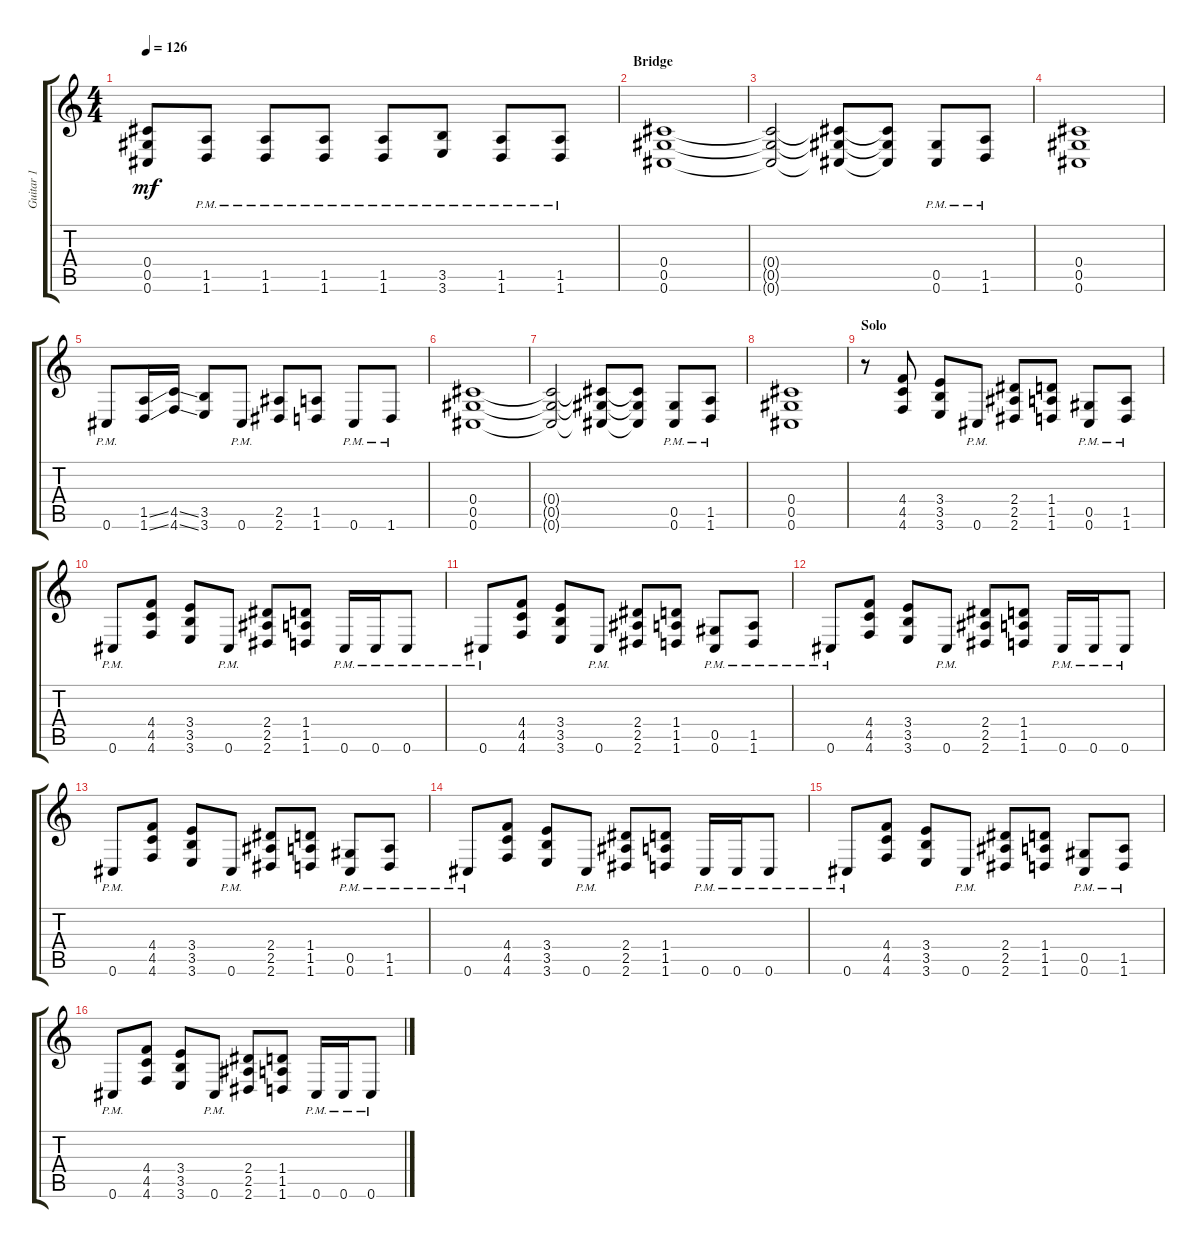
\track ("Guitar 1" "Guitar 1") {instrument distortionguitar}
\staff {score tabs}
\tuning (Eb4 Bb3 Gb3 Db3 Ab2 Db2) {hide}
\ts (4 4)
\tempo 126
\clef g2
\ks c
(0.4 0.5 0.6).8{dy mf} (1.5{pm} 1.6{pm}).8 (1.5{pm} 1.6{pm}).8 (1.5{pm} 1.6{pm}).8 (1.5{pm} 1.6{pm}).8 (3.5{pm} 3.6{pm}).8 (1.5{pm} 1.6{pm}).8 (1.5{pm} 1.6{pm}).8 |
\section ("" "Bridge")
(0.4 0.5 0.6).1 |
(0.4{t} 0.5{t} 0.6{t}).2 (0.4{t} 0.5{t} 0.6{t}).8 (0.4{t} 0.5{t} 0.6{t}).8 (0.5{pm} 0.6{pm}).8 (1.5{pm} 1.6{pm}).8 |
(0.4 0.5 0.6).1 |
0.6{pm}.8 (1.5{ss} 1.6{ss}).16 (4.5{ss} 4.6{ss}).16 (3.5 3.6).8 0.6{pm}.8 (2.5 2.6).8 (1.5 1.6).8 0.6{pm}.8 1.6{pm}.8 |
(0.4 0.5 0.6).1 |
(0.4{t} 0.5{t} 0.6{t}).2 (0.4{t} 0.5{t} 0.6{t}).8 (0.4{t} 0.5{t} 0.6{t}).8 (0.5{pm} 0.6{pm}).8 (1.5{pm} 1.6{pm}).8 |
(0.4 0.5 0.6).1 |
\section ("" "Solo")
r.8 (4.4 4.5 4.6).8 (3.4 3.5 3.6).8 0.6{pm}.8 (2.4 2.5 2.6).8 (1.4 1.5 1.6).8 (0.5{pm} 0.6{pm}).8 (1.5{pm} 1.6{pm}).8 |
0.6{pm}.8 (4.4 4.5 4.6).8 (3.4 3.5 3.6).8 0.6{pm}.8 (2.4 2.5 2.6).8 (1.4 1.5 1.6).8 0.6{pm}.16 0.6{pm}.16 0.6{pm}.8 |
0.6{pm}.8 (4.4 4.5 4.6).8 (3.4 3.5 3.6).8 0.6{pm}.8 (2.4 2.5 2.6).8 (1.4 1.5 1.6).8 (0.5{pm} 0.6{pm}).8 (1.5{pm} 1.6{pm}).8 |
0.6{pm}.8 (4.4 4.5 4.6).8 (3.4 3.5 3.6).8 0.6{pm}.8 (2.4 2.5 2.6).8 (1.4 1.5 1.6).8 0.6{pm}.16 0.6{pm}.16 0.6{pm}.8 |
0.6{pm}.8 (4.4 4.5 4.6).8 (3.4 3.5 3.6).8 0.6{pm}.8 (2.4 2.5 2.6).8 (1.4 1.5 1.6).8 (0.5{pm} 0.6{pm}).8 (1.5{pm} 1.6{pm}).8 |
0.6{pm}.8 (4.4 4.5 4.6).8 (3.4 3.5 3.6).8 0.6{pm}.8 (2.4 2.5 2.6).8 (1.4 1.5 1.6).8 0.6{pm}.16 0.6{pm}.16 0.6{pm}.8 |
0.6{pm}.8 (4.4 4.5 4.6).8 (3.4 3.5 3.6).8 0.6{pm}.8 (2.4 2.5 2.6).8 (1.4 1.5 1.6).8 (0.5{pm} 0.6{pm}).8 (1.5{pm} 1.6{pm}).8 |
0.6{pm}.8 (4.4 4.5 4.6).8 (3.4 3.5 3.6).8 0.6{pm}.8 (2.4 2.5 2.6).8 (1.4 1.5 1.6).8 0.6{pm}.16 0.6{pm}.16 0.6{pm}.8
